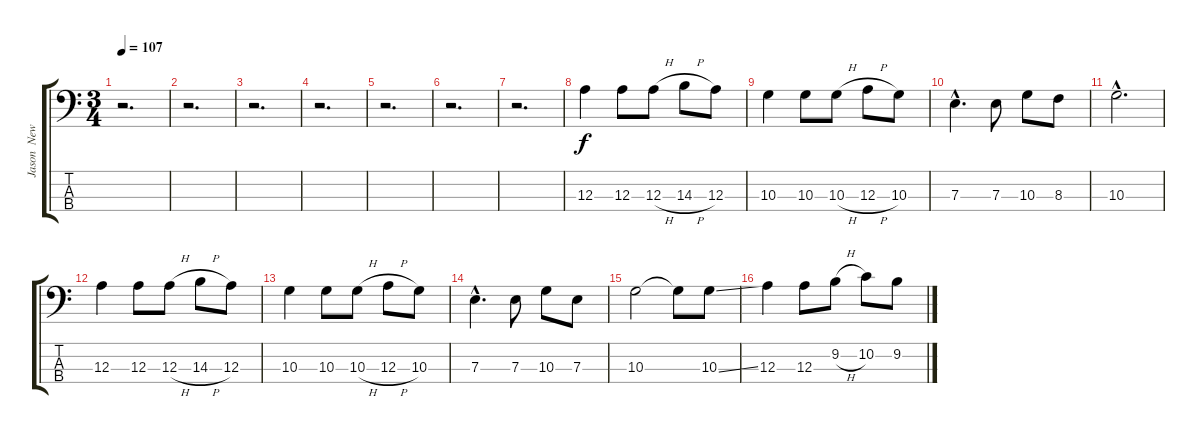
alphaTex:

\track ("Jason  Newsted" "Jason  New") {instrument electricbasspick}
\staff {score tabs}
\tuning (G2 D2 A1 E1) {hide}
\ts (3 4)
\tempo 107
\clef f4
\ks c
r.2{d dy f} |
r.2{d} |
r.2{d} |
r.2{d} |
r.2{d} |
r.2{d} |
r.2{d} |
12.3.4{volume 10} 12.3.8 12.3{h}.8 14.3{h}.8 12.3.8 |
10.3.4 10.3.8 10.3{h}.8 12.3{h}.8 10.3.8 |
7.3{hac}.4{d} 7.3.8 10.3.8 8.3.8 |
10.3{hac}.2{d} |
12.3.4{volume 10} 12.3.8 12.3{h}.8 14.3{h}.8 12.3.8 |
10.3.4 10.3.8 10.3{h}.8 12.3{h}.8 10.3.8 |
7.3{hac}.4{d} 7.3.8 10.3.8 7.3.8 |
10.3.2 10.3{t}.8 10.3{ss}.8 |
12.3.4 12.3.8 9.2{h}.8 10.2.8 9.2.8
